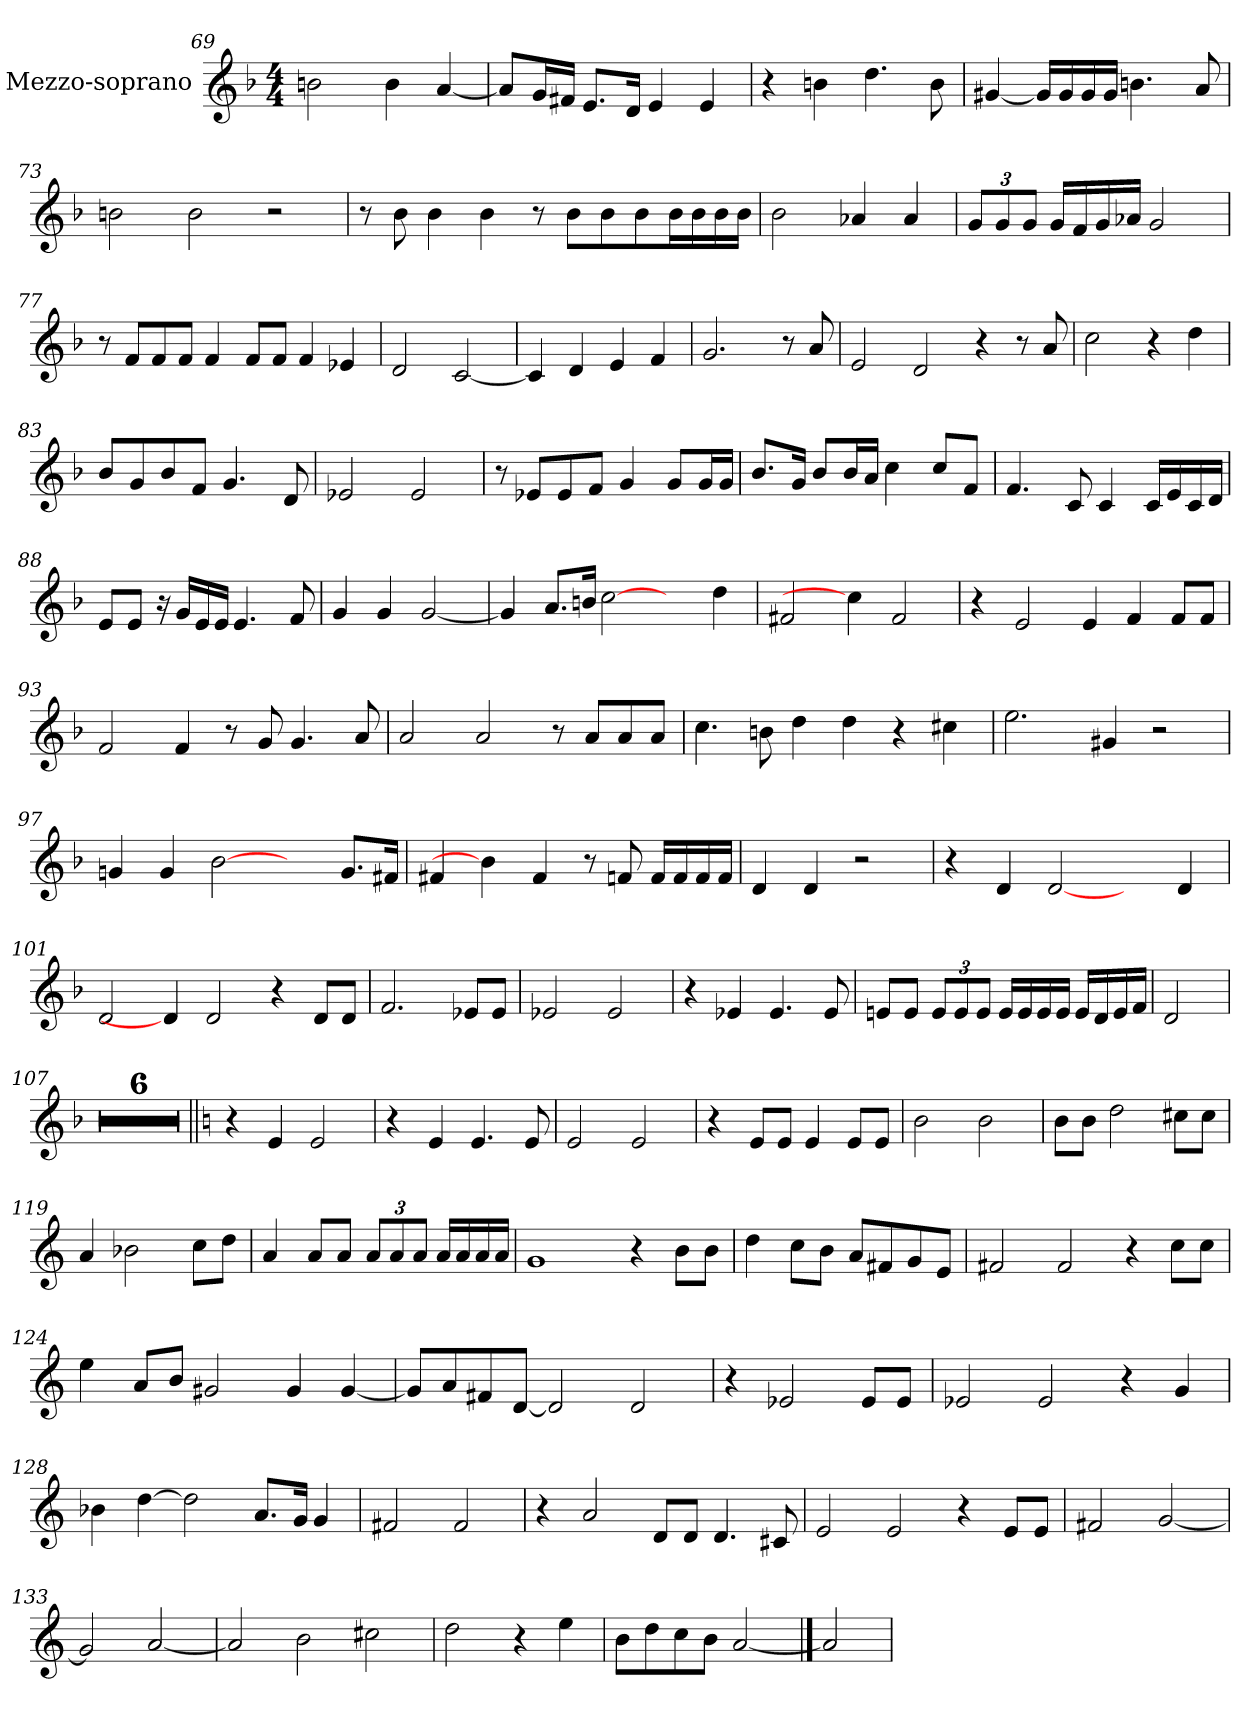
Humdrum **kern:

**kern
*part1
*staff1
*I"Mezzo-soprano
*I'Mzs.
!!LO:LB:g=z
*clefG2
*k[b-]
*M4/4
=69
2bn\
4b\
[4a/
=70
8a/L]
16g/L
16f#X/JJ
8.e/L
16d/Jk
4e/
4e/
=71
4r
4bn\
4.dd\
8b\
=72
[4g#X/
16g#/LL]
16g#/
16g#/
16g#/JJ
4.bn\
8a/
=73
2bn\
2b\
2r
=74
8r
8b-\
4b-\
4b-\
8r
8b-\L
8b-\
8b-\
16b-\L
16b-\
16b-\
16b-\JJ
!!LO:LB:g=z
=75
2b-\
4a-X/
4a-/
=76
*Xbrackettup
12g/L
12g/
12g/J
16g/LL
16f/
16g/
16a-X/JJ
2g/
=77
8r
8f/L
8f/
8f/J
4f/
8f/L
8f/J
4f/
4e-X/
=78
2d/
[2c/
=79
4c/]
4d/
4e/
4f/
=80
2.g/
8r
8a/
=81
2e/
2d/
4r
8r
8a/
!!LO:PB:g=z
=82
2cc\
4r
4dd\
=83
8b-/L
8g/
8b-/
8f/J
4.g/
8d/
=84
2e-X/
2e-/
=85
8r
8e-X/L
8e-/
8f/J
4g/
8g/L
16g/L
16g/JJ
=86
8.b-/L
16g/Jk
8b-/L
16b-/L
16a/JJ
4cc\
8cc/L
8f/J
=87
4.f/
8c/
4c/
16c/LL
16e/
16c/
16d/JJ
!!LO:LB:g=z
=88
8e/L
8e/J
16r
16g/LL
16e/
16e/JJ
4.e/
8f/
=89
4g/
4g/
[2g/
=90
4g/]
8.a/L
16bn/Jk
[2cc\
4ryy
4dd\
=91
2f#X/
4cc\]
2f#/
=92
4r
2e/
4e/
4f/
8f/L
8f/J
=93
2f/
4f/
8r
8g/
4.g/
8a/
=94
2a/
2a/
8r
8a/L
8a/
8a/J
!!LO:LB:g=z
=95
4.cc\
8bn\
4dd\
4dd\
4r
4cc#X\
=96
2.ee\
4g#X/
2r
=97
4gn/
4g/
[2b-\
4ryy
8.g/L
16f#X/Jk
=98
4f#X/
4b-\]
4f#/
8r
8fn/
16f/LL
16f/
16f/
16f/JJ
=99
4d/
4d/
2r
=100
4r
4d/
[2d/
4ryy
4d/
=101
2d/
4d/]
2d/
4r
8d/L
8d/J
!!LO:LB:g=z
=102
2.f/
8e-X/L
8e-/J
=103
2e-X/
2e-/
=104
4r
4e-X/
4.e-/
8e-/
=105
8en/L
8e/J
12e/L
12e/
12e/J
16e/LL
16e/
16e/
16e/JJ
16e/LL
16d/
16e/
16f/JJ
=106
2d/
=107
1r
=108
1r
=109
1r
=110
1r
=111
1r
=112
1r
!!LO:LB:g=z
=113||
*k[]
4r
4e/
2e/
=114
4r
4e/
4.e/
8e/
=115
2e/
2e/
=116
4r
8e/L
8e/J
4e/
8e/L
8e/J
=117
2b\
2b\
=118
8b\L
8b\J
2dd\
8cc#X\L
8cc#\J
=119
4a/
2b-X\
8cc\L
8dd\J
=120
4a/
8a/L
8a/J
12a/L
12a/
12a/J
16a/LL
16a/
16a/
16a/JJ
!!LO:LB:g=z
=121
1g
4r
8b\L
8b\J
=122
4dd\
8cc\L
8b\J
8a/L
8f#X/
8g/
8e/J
=123
2f#X/
2f#/
4r
8cc\L
8cc\J
=124
4ee\
8a/L
8b/J
2g#X/
4g#/
[4g#/
=125
8g#/L]
8a/
8f#X/
[8d/J
2d/]
2d/
=126
4r
2e-X/
8e-/L
8e-/J
=127
2e-X/
2e-/
4r
4g/
!!LO:LB:g=z
=128
4b-X\
[4dd\
2dd\]
8.a/L
16g/Jk
4g/
=129
2f#X/
2f#/
=130
4r
2a/
8d/L
8d/J
4.d/
8c#X/
=131
2e/
2e/
4r
8e/L
8e/J
=132
2f#X/
[2g/
=133
2g/]
[2a/
=134
2a/]
2b\
2cc#X\
=135
2dd\
4r
4ee\
!!LO:LB:g=z
=136
8b\L
8dd\
8cc\
8b\J
[2a
==137
2a]
=
*-
